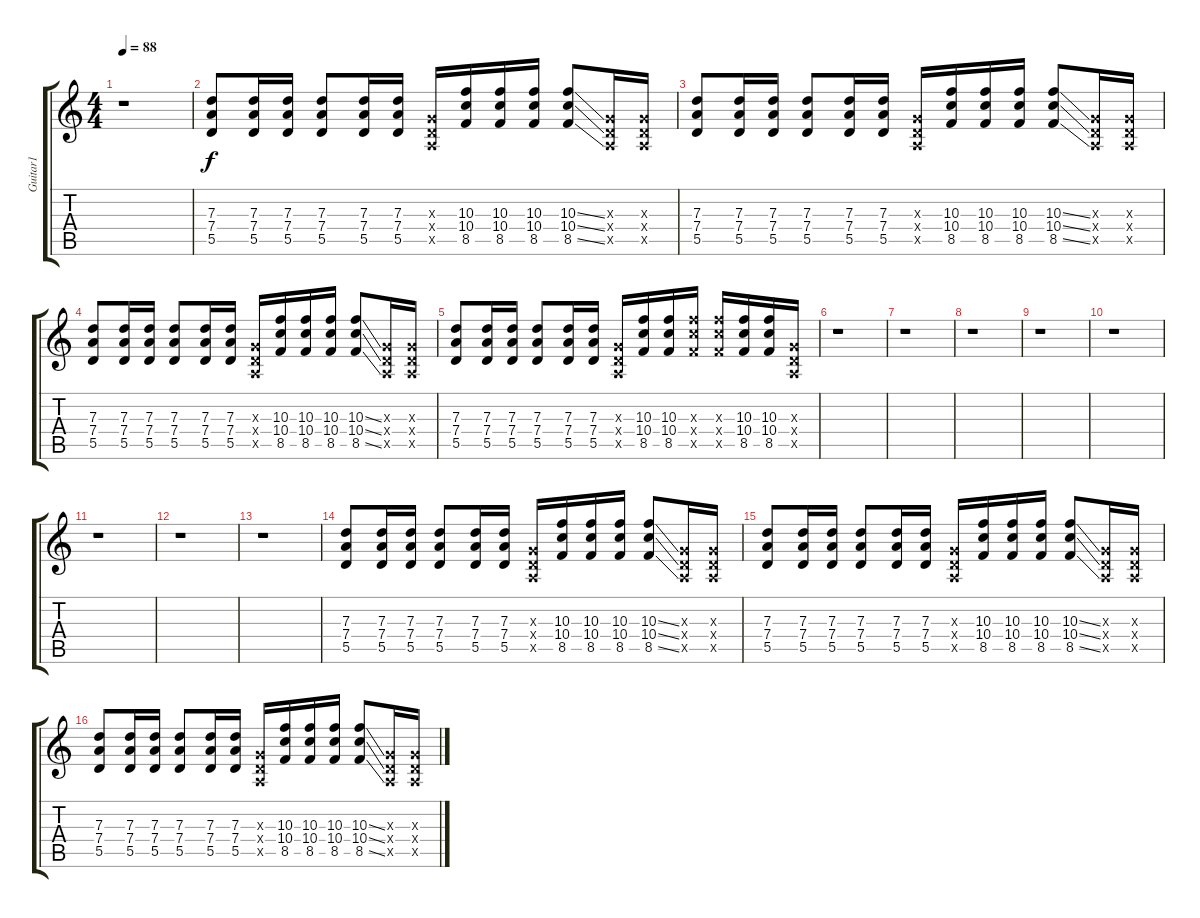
\track ("Guitar1" "Guitar1") {instrument distortionguitar}
\staff {score tabs}
\tuning (E4 B3 G3 D3 A2 E2) {hide}
\ts (4 4)
\tempo 88
\clef g2
\ks c
r.1{dy f} |
(7.3 7.4 5.5).8 (7.3 7.4 5.5).16 (7.3 7.4 5.5).16 (7.3 7.4 5.5).8 (7.3 7.4 5.5).16 (7.3 7.4 5.5).16 (0.3{x} 0.4{x} 0.5{x}).16 (10.3 10.4 8.5).16 (10.3 10.4 8.5).16 (10.3 10.4 8.5).16 (10.3{ss} 10.4{ss} 8.5{ss}).8 (0.3{x} 0.4{x} 0.5{x}).16 (0.3{x} 0.4{x} 0.5{x}).16 |
(7.3 7.4 5.5).8 (7.3 7.4 5.5).16 (7.3 7.4 5.5).16 (7.3 7.4 5.5).8 (7.3 7.4 5.5).16 (7.3 7.4 5.5).16 (0.3{x} 0.4{x} 0.5{x}).16 (10.3 10.4 8.5).16 (10.3 10.4 8.5).16 (10.3 10.4 8.5).16 (10.3{ss} 10.4{ss} 8.5{ss}).8 (0.3{x} 0.4{x} 0.5{x}).16 (0.3{x} 0.4{x} 0.5{x}).16 |
(7.3 7.4 5.5).8 (7.3 7.4 5.5).16 (7.3 7.4 5.5).16 (7.3 7.4 5.5).8 (7.3 7.4 5.5).16 (7.3 7.4 5.5).16 (0.3{x} 0.4{x} 0.5{x}).16 (10.3 10.4 8.5).16 (10.3 10.4 8.5).16 (10.3 10.4 8.5).16 (10.3{ss} 10.4{ss} 8.5{ss}).8 (0.3{x} 0.4{x} 0.5{x}).16 (0.3{x} 0.4{x} 0.5{x}).16 |
(7.3 7.4 5.5).8 (7.3 7.4 5.5).16 (7.3 7.4 5.5).16 (7.3 7.4 5.5).8 (7.3 7.4 5.5).16 (7.3 7.4 5.5).16 (0.3{x} 0.4{x} 0.5{x}).16 (10.3 10.4 8.5).16 (10.3 10.4 8.5).16 (10.3{x} 10.4{x} 8.5{x}).16 (10.3{x} 10.4{x} 8.5{x}).16 (10.3 10.4 8.5).16 (10.3 10.4 8.5).16 (0.3{x} 0.4{x} 0.5{x}).16 |
r.1 |
r.1 |
r.1 |
r.1 |
r.1 |
r.1 |
r.1 |
r.1 |
(7.3 7.4 5.5).8 (7.3 7.4 5.5).16 (7.3 7.4 5.5).16 (7.3 7.4 5.5).8 (7.3 7.4 5.5).16 (7.3 7.4 5.5).16 (0.3{x} 0.4{x} 0.5{x}).16 (10.3 10.4 8.5).16 (10.3 10.4 8.5).16 (10.3 10.4 8.5).16 (10.3{ss} 10.4{ss} 8.5{ss}).8 (0.3{x} 0.4{x} 0.5{x}).16 (0.3{x} 0.4{x} 0.5{x}).16 |
(7.3 7.4 5.5).8 (7.3 7.4 5.5).16 (7.3 7.4 5.5).16 (7.3 7.4 5.5).8 (7.3 7.4 5.5).16 (7.3 7.4 5.5).16 (0.3{x} 0.4{x} 0.5{x}).16 (10.3 10.4 8.5).16 (10.3 10.4 8.5).16 (10.3 10.4 8.5).16 (10.3{ss} 10.4{ss} 8.5{ss}).8 (0.3{x} 0.4{x} 0.5{x}).16 (0.3{x} 0.4{x} 0.5{x}).16 |
(7.3 7.4 5.5).8 (7.3 7.4 5.5).16 (7.3 7.4 5.5).16 (7.3 7.4 5.5).8 (7.3 7.4 5.5).16 (7.3 7.4 5.5).16 (0.3{x} 0.4{x} 0.5{x}).16 (10.3 10.4 8.5).16 (10.3 10.4 8.5).16 (10.3 10.4 8.5).16 (10.3{ss} 10.4{ss} 8.5{ss}).8 (0.3{x} 0.4{x} 0.5{x}).16 (0.3{x} 0.4{x} 0.5{x}).16
